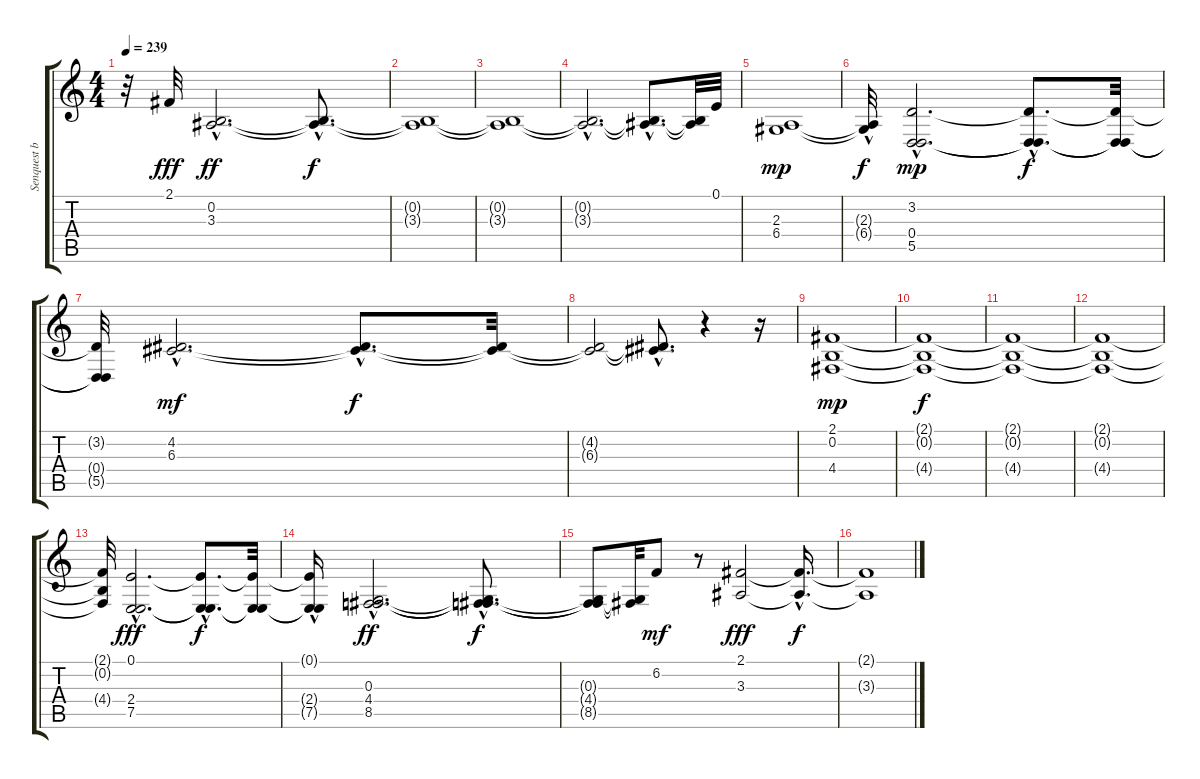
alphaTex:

\track ("Senquest by Artem Zverev" "Senquest b") {instrument synthstrings1}
\staff {score tabs}
\tuning (E4 B3 G3 D3 A2 E2) {hide}
\ts (4 4)
\tempo 239
\clef g2
\ks c
r.32{dy fff instrument synthstrings1} 2.1.32 (0.2{hac} 3.3{hac}).2{d dy ff} (0.2{hac t} 3.3{hac t}).8{d dy f} |
(0.2{t} 3.3{t}).1 |
(0.2{t} 3.3{t}).1 |
(0.2{hac t} 3.3{hac t}).2{d} (0.2{hac t} 3.3{hac t}).8{d} (0.2{t} 3.3{t}).32 0.1.32 |
(2.3 6.4).1{dy mp} |
(2.3{hac t} 6.4{hac t}).32{dy f} (3.2{hac} 0.4{hac} 5.5{hac}).2{d dy mp} (3.2{hac t} 0.4{hac t} 5.5{hac t}).8{d dy f} (3.2{t} 0.4{t} 5.5{t}).32 |
(3.2{t} 0.4{t} 5.5{t}).32 (4.2{hac} 6.3{hac}).2{d dy mf} (4.2{hac t} 6.3{hac t}).8{d dy f} (4.2{t} 6.3{t}).32 |
(4.2{t} 6.3{t}).2 (4.2{hac t} 6.3{t}).8{d} r.4 r.16 |
(2.1 0.2 4.4).1{dy mp} |
(2.1{t} 0.2{t} 4.4{t}).1{dy f} |
(2.1{t} 0.2{t} 4.4{t}).1 |
(2.1{t} 0.2{t} 4.4{t}).1 |
(2.1{t} 0.2{t} 4.4{t}).32 (0.1{hac} 2.4{hac} 7.5{hac}).2{d dy fff} (0.1{hac t} 2.4{hac t} 7.5{hac t}).8{d dy f} (0.1{t} 2.4{t} 7.5{t}).32 |
(0.1{hac t} 2.4{t} 7.5{hac t}).16 (0.3{hac} 4.4{hac} 8.5{hac}).2{d dy ff} (0.3{hac t} 4.4{hac t} 8.5{hac t}).8{d dy f} |
(0.3{t} 4.4{t} 8.5{t}).8 (0.3{t} 4.4{t}).32 6.2.8{dy mf} r.8 (2.1 3.3).2{dy fff} (2.1{hac t} 3.3{hac t}).16{d dy f} |
(2.1{t} 3.3{t}).1
